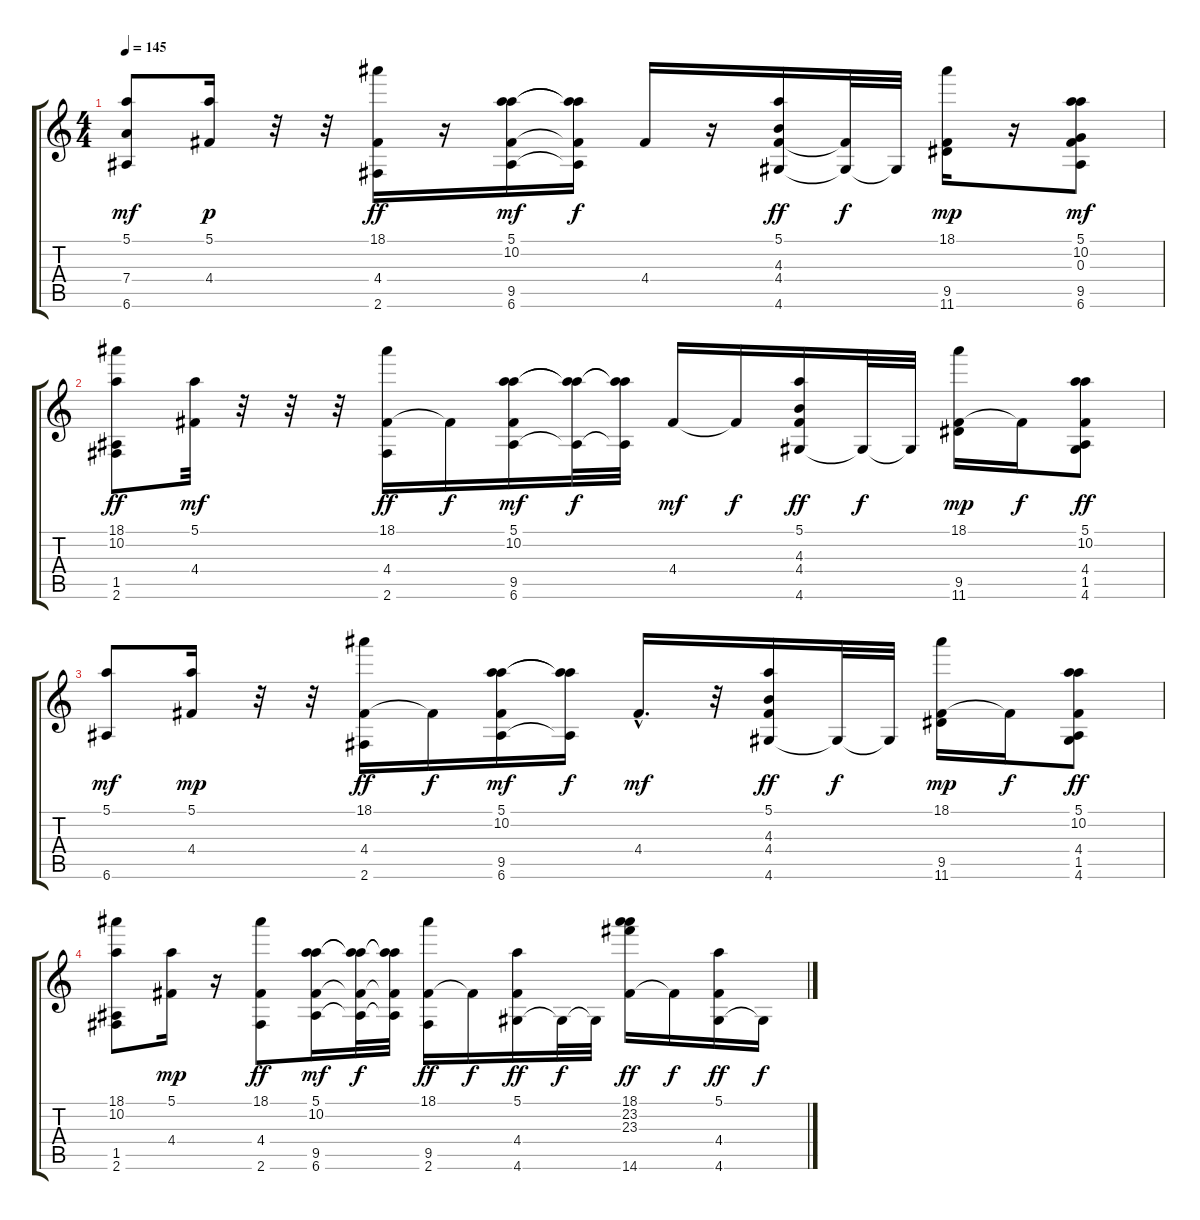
\track "" {instrument acousticguitarsteel}
\staff {score tabs}
\tuning (E4 B3 G3 D3 A2 E2) {hide}
\ts (4 4)
\tempo 145
\clef g2
\ks c
(5.1 7.4 6.6).8{dy mf} (5.1 4.4).16{dy p} r.32 r.32 (18.1 4.4 2.6).16{dy ff} r.16 (5.1 10.2 9.5 6.6).16{dy mf} (5.1{t} 10.2{t} 9.5{t} 6.6{t}).16{dy f} 4.4.16 r.16 (5.1 4.3 4.4 4.6).16{dy ff} (4.4{t} 4.6{t}).32{dy f} 4.6{t}.32 (18.1 9.5 11.6).16{dy mp} r.16 (5.1 10.2 0.3 9.5 6.6).8{dy mf} |
(18.1 10.2 1.5 2.6).8{dy ff} (5.1 4.4).32{dy mf} r.32 r.32 r.32 (18.1 4.4 2.6).16{dy ff} 4.4{t}.16{dy f} (5.1 10.2 9.5 6.6).16{dy mf} (5.1{t} 10.2{t} 6.6{t}).32{dy f} (5.1{t} 10.2{t} 6.6{t}).32 4.4.16{dy mf} 4.4{t}.16{dy f} (5.1 4.3 4.4 4.6).16{dy ff} 4.6{t}.32{dy f} 4.6{t}.32 (18.1 9.5 11.6).16{dy mp} 9.5{t}.16{dy f} (5.1 10.2 4.4 1.5 4.6).8{dy ff} |
(5.1 6.6).8{dy mf} (5.1 4.4).16{dy mp} r.32 r.32 (18.1 4.4 2.6).16{dy ff} 4.4{t}.16{dy f} (5.1 10.2 9.5 6.6).16{dy mf} (5.1{t} 10.2{t} 6.6{t}).16{dy f} 4.4{hac}.16{d dy mf} r.32 (5.1 4.3 4.4 4.6).16{dy ff} 4.6{t}.32{dy f} 4.6{t}.32 (18.1 9.5 11.6).16{dy mp} 9.5{t}.16{dy f} (5.1 10.2 4.4 1.5 4.6).8{dy ff} |
(18.1 10.2 1.5 2.6).8 (5.1 4.4).16{dy mp} r.16 (18.1 4.4 2.6).8{dy ff} (5.1 10.2 9.5 6.6).16{dy mf} (5.1{t} 10.2{t} 9.5{t} 6.6{t}).32{dy f} (5.1{t} 10.2{t} 9.5{t} 6.6{t}).32 (18.1 9.5 2.6).16{dy ff} 9.5{t}.16{dy f} (5.1 4.4 4.6).16{dy ff} 4.6{t}.32{dy f} 4.6{t}.32 (18.1 23.2 23.3 14.6).16{dy ff} 14.6{t}.16{dy f} (5.1 4.4 4.6).16{dy ff} 4.6{t}.16{dy f}
